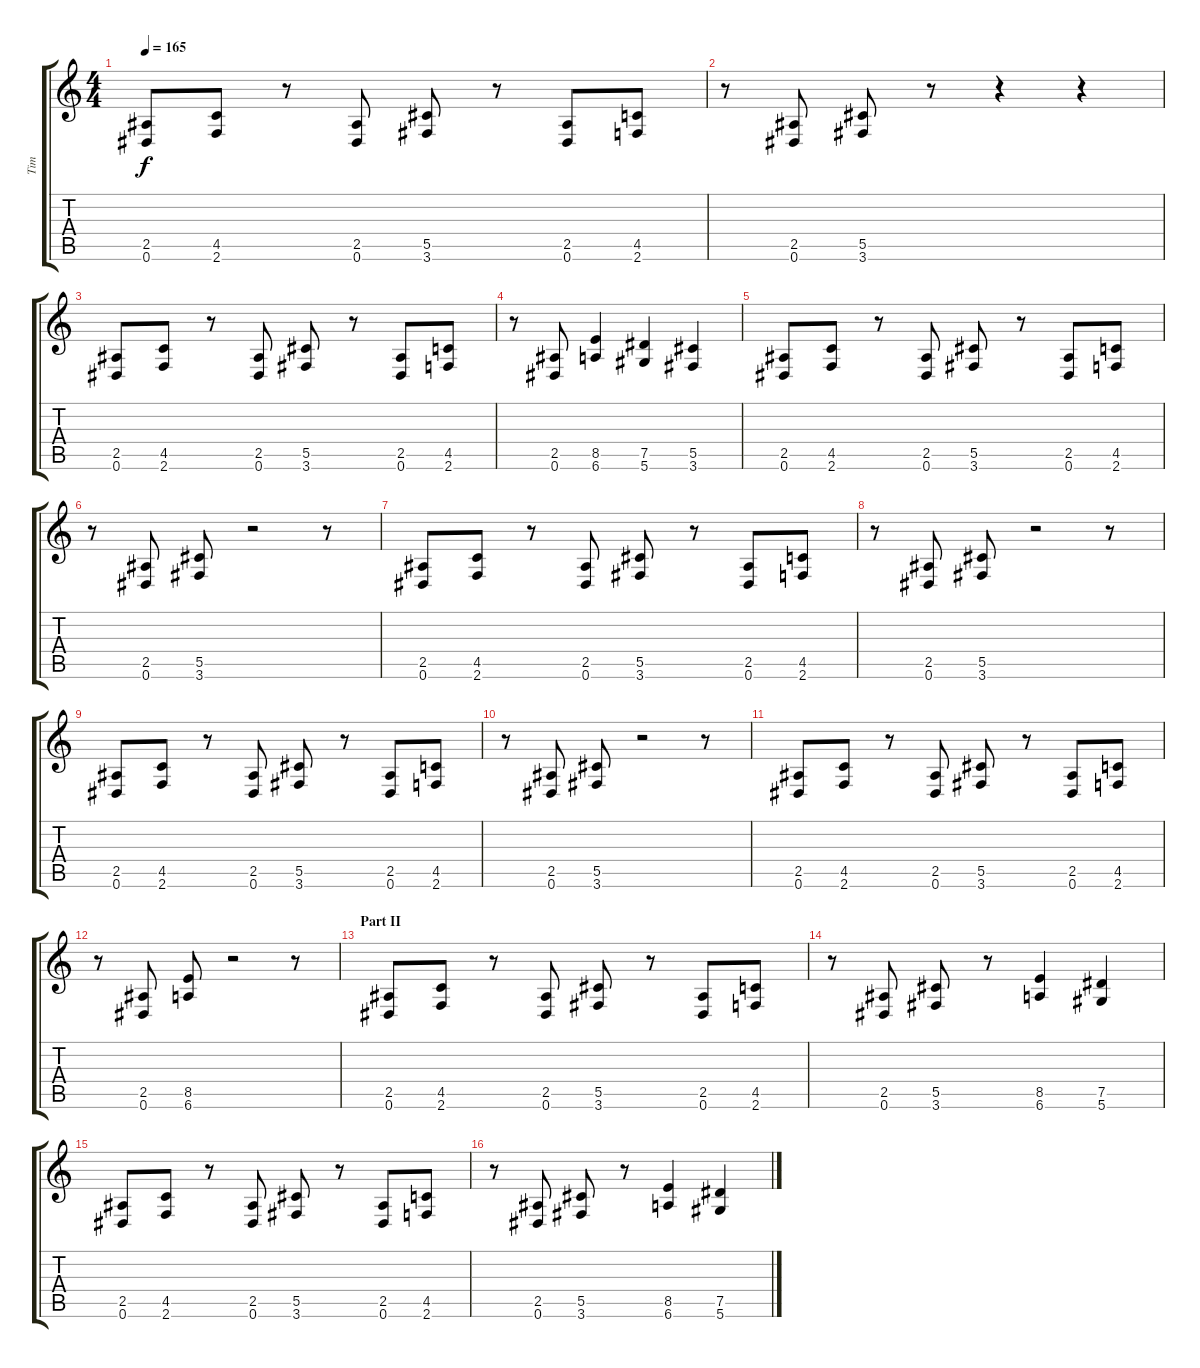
\track ("Tim" "Tim") {instrument distortionguitar}
\staff {score tabs}
\tuning (Eb4 Bb3 Gb3 Db3 Ab2 Eb2) {hide}
\ts (4 4)
\tempo 165
\clef g2
\ks c
(2.5 0.6).8{dy f} (4.5 2.6).8 r.8 (2.5 0.6).8 (5.5 3.6).8 r.8 (2.5 0.6).8 (4.5 2.6).8 |
r.8 (2.5 0.6).8 (5.5 3.6).8 r.8 r.4 r.4 |
(2.5 0.6).8 (4.5 2.6).8 r.8 (2.5 0.6).8 (5.5 3.6).8 r.8 (2.5 0.6).8 (4.5 2.6).8 |
r.8 (2.5 0.6).8 (8.5 6.6).4 (7.5 5.6).4 (5.5 3.6).4 |
(2.5 0.6).8 (4.5 2.6).8 r.8 (2.5 0.6).8 (5.5 3.6).8 r.8 (2.5 0.6).8 (4.5 2.6).8 |
r.8 (2.5 0.6).8 (5.5 3.6).8 r.2 r.8 |
(2.5 0.6).8 (4.5 2.6).8 r.8 (2.5 0.6).8 (5.5 3.6).8 r.8 (2.5 0.6).8 (4.5 2.6).8 |
r.8 (2.5 0.6).8 (5.5 3.6).8 r.2 r.8 |
(2.5 0.6).8 (4.5 2.6).8 r.8 (2.5 0.6).8 (5.5 3.6).8 r.8 (2.5 0.6).8 (4.5 2.6).8 |
r.8 (2.5 0.6).8 (5.5 3.6).8 r.2 r.8 |
(2.5 0.6).8 (4.5 2.6).8 r.8 (2.5 0.6).8 (5.5 3.6).8 r.8 (2.5 0.6).8 (4.5 2.6).8 |
r.8 (2.5 0.6).8 (8.5 6.6).8 r.2 r.8 |
\section ("" "Part II")
(2.5 0.6).8 (4.5 2.6).8 r.8 (2.5 0.6).8 (5.5 3.6).8 r.8 (2.5 0.6).8 (4.5 2.6).8 |
r.8 (2.5 0.6).8 (5.5 3.6).8 r.8 (8.5 6.6).4 (7.5 5.6).4 |
(2.5 0.6).8 (4.5 2.6).8 r.8 (2.5 0.6).8 (5.5 3.6).8 r.8 (2.5 0.6).8 (4.5 2.6).8 |
r.8 (2.5 0.6).8 (5.5 3.6).8 r.8 (8.5 6.6).4 (7.5 5.6).4
